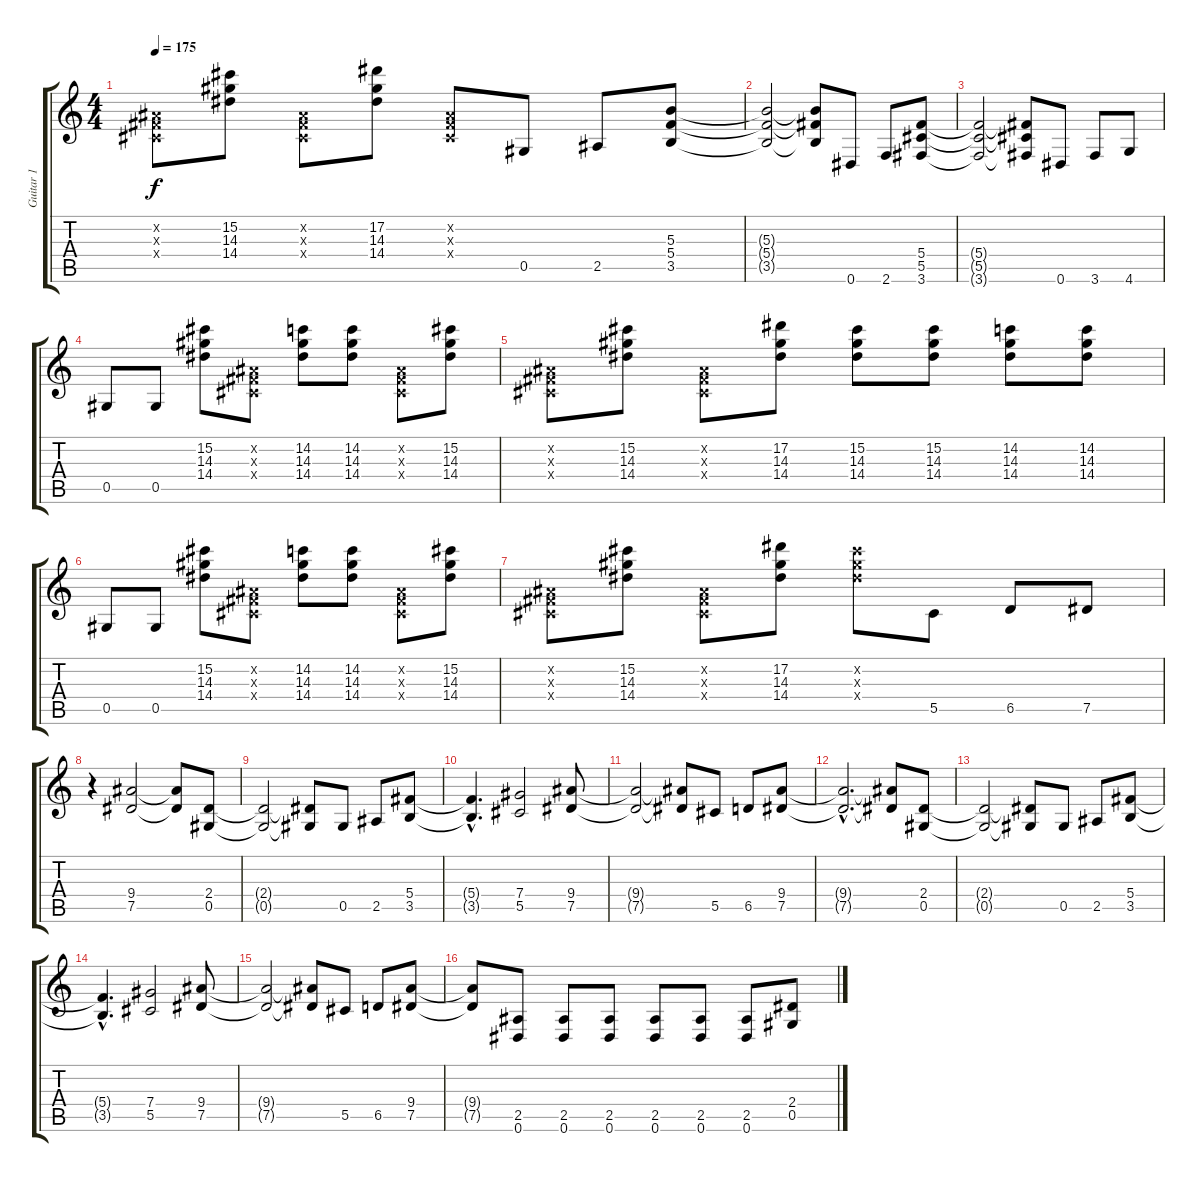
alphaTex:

\track ("Guitar 1" "Guitar 1") {instrument overdrivenguitar}
\staff {score tabs}
\tuning (Eb4 Bb3 Gb3 Db3 Ab2 Eb2) {hide}
\ts (4 4)
\tempo 175
\clef g2
\ks c
(0.2{x} 0.3{x} 0.4{x}).8{dy f} (15.2 14.3 14.4).8 (0.2{x} 0.3{x} 0.4{x}).8 (17.2 14.3 14.4).8 (0.2{x} 0.3{x} 0.4{x}).8 0.5.8 2.5.8 (5.3 5.4 3.5).8 |
(5.3{t} 5.4{t} 3.5{t}).2 (5.3{t} 5.4{t} 3.5{t}).8 0.6.8 2.6.8 (5.4 5.5 3.6).8 |
(5.4{t} 5.5{t} 3.6{t}).2 (5.4{t} 5.5{t} 3.6{t}).8 0.6.8 3.6.8 4.6.8 |
0.5.8 0.5.8 (15.2 14.3 14.4).8 (0.2{x} 0.3{x} 0.4{x}).8 (14.2 14.3 14.4).8 (14.2 14.3 14.4).8 (0.2{x} 0.3{x} 0.4{x}).8 (15.2 14.3 14.4).8 |
(0.2{x} 0.3{x} 0.4{x}).8 (15.2 14.3 14.4).8 (0.2{x} 0.3{x} 0.4{x}).8 (17.2 14.3 14.4).8 (15.2 14.3 14.4).8 (15.2 14.3 14.4).8 (14.2 14.3 14.4).8 (14.2 14.3 14.4).8 |
0.5.8 0.5.8 (15.2 14.3 14.4).8 (0.2{x} 0.3{x} 0.4{x}).8 (14.2 14.3 14.4).8 (14.2 14.3 14.4).8 (0.2{x} 0.3{x} 0.4{x}).8 (15.2 14.3 14.4).8 |
(0.2{x} 0.3{x} 0.4{x}).8 (15.2 14.3 14.4).8 (0.2{x} 0.3{x} 0.4{x}).8 (17.2 14.3 14.4).8 (15.2{x} 14.3{x} 14.4{x}).8 5.5.8 6.5.8 7.5.8 |
r.4 (9.4 7.5).2 (9.4{t} 7.5{t}).8 (2.4 0.5).8 |
(2.4{t} 0.5{t}).2 (2.4{t} 0.5{t}).8 0.5.8 2.5.8 (5.4 3.5).8 |
(5.4{hac t} 3.5{hac t}).4{d} (7.4 5.5).2 (9.4 7.5).8 |
(9.4{t} 7.5{t}).2 (9.4{t} 7.5{t}).8 5.5.8 6.5.8 (9.4 7.5).8 |
(9.4{hac t} 7.5{hac t}).2{d} (9.4{t} 7.5{t}).8 (2.4 0.5).8 |
(2.4{t} 0.5{t}).2 (2.4{t} 0.5{t}).8 0.5.8 2.5.8 (5.4 3.5).8 |
(5.4{hac t} 3.5{hac t}).4{d} (7.4 5.5).2 (9.4 7.5).8 |
(9.4{t} 7.5{t}).2 (9.4{t} 7.5{t}).8 5.5.8 6.5.8 (9.4 7.5).8 |
(9.4{t} 7.5{t}).8 (2.5 0.6).8 (2.5 0.6).8 (2.5 0.6).8 (2.5 0.6).8 (2.5 0.6).8 (2.5 0.6).8 (2.4 0.5).8
